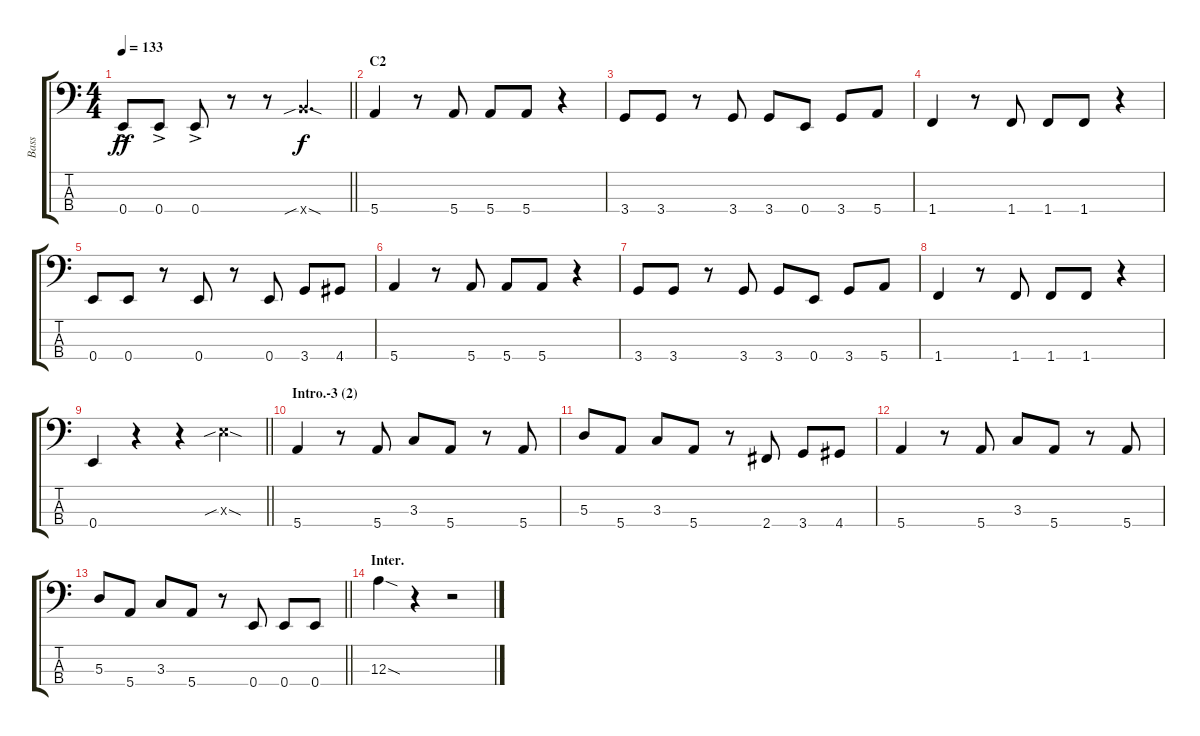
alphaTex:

\track ("Bass" "Bass") {instrument electricbassfinger}
\staff {score tabs}
\tuning (G2 D2 A1 E1) {hide}
\ts (4 4)
\tempo 133
\clef f4
\barLineRight lightlight
\ks c
0.4{ac}.8{dy ff} 0.4{ac}.8 0.4{ac}.8 r.8 r.8 7.4{sib sod x}.4{d dy f} |
\section ("" "C2")
5.4.4 r.8 5.4.8 5.4.8 5.4.8 r.4 |
3.4.8 3.4.8 r.8 3.4.8 3.4.8 0.4.8 3.4.8 5.4.8 |
1.4.4 r.8 1.4.8 1.4.8 1.4.8 r.4 |
0.4.8 0.4.8 r.8 0.4.8 r.8 0.4.8 3.4.8 4.4.8 |
5.4.4 r.8 5.4.8 5.4.8 5.4.8 r.4 |
3.4.8 3.4.8 r.8 3.4.8 3.4.8 0.4.8 3.4.8 5.4.8 |
1.4.4 r.8 1.4.8 1.4.8 1.4.8 r.4 |
\barLineRight lightlight
0.4.4 r.4 r.4 7.3{sib sod x}.4 |
\section ("" "Intro.-3 (2)")
5.4.4 r.8 5.4.8 3.3.8 5.4.8 r.8 5.4.8 |
5.3.8 5.4.8 3.3.8 5.4.8 r.8 2.4.8 3.4.8 4.4.8 |
5.4.4 r.8 5.4.8 3.3.8 5.4.8 r.8 5.4.8 |
\barLineRight lightlight
5.3.8 5.4.8 3.3.8 5.4.8 r.8 0.4.8 0.4.8 0.4.8 |
\section ("" "Inter.")
12.3{sod}.4 r.4 r.2
